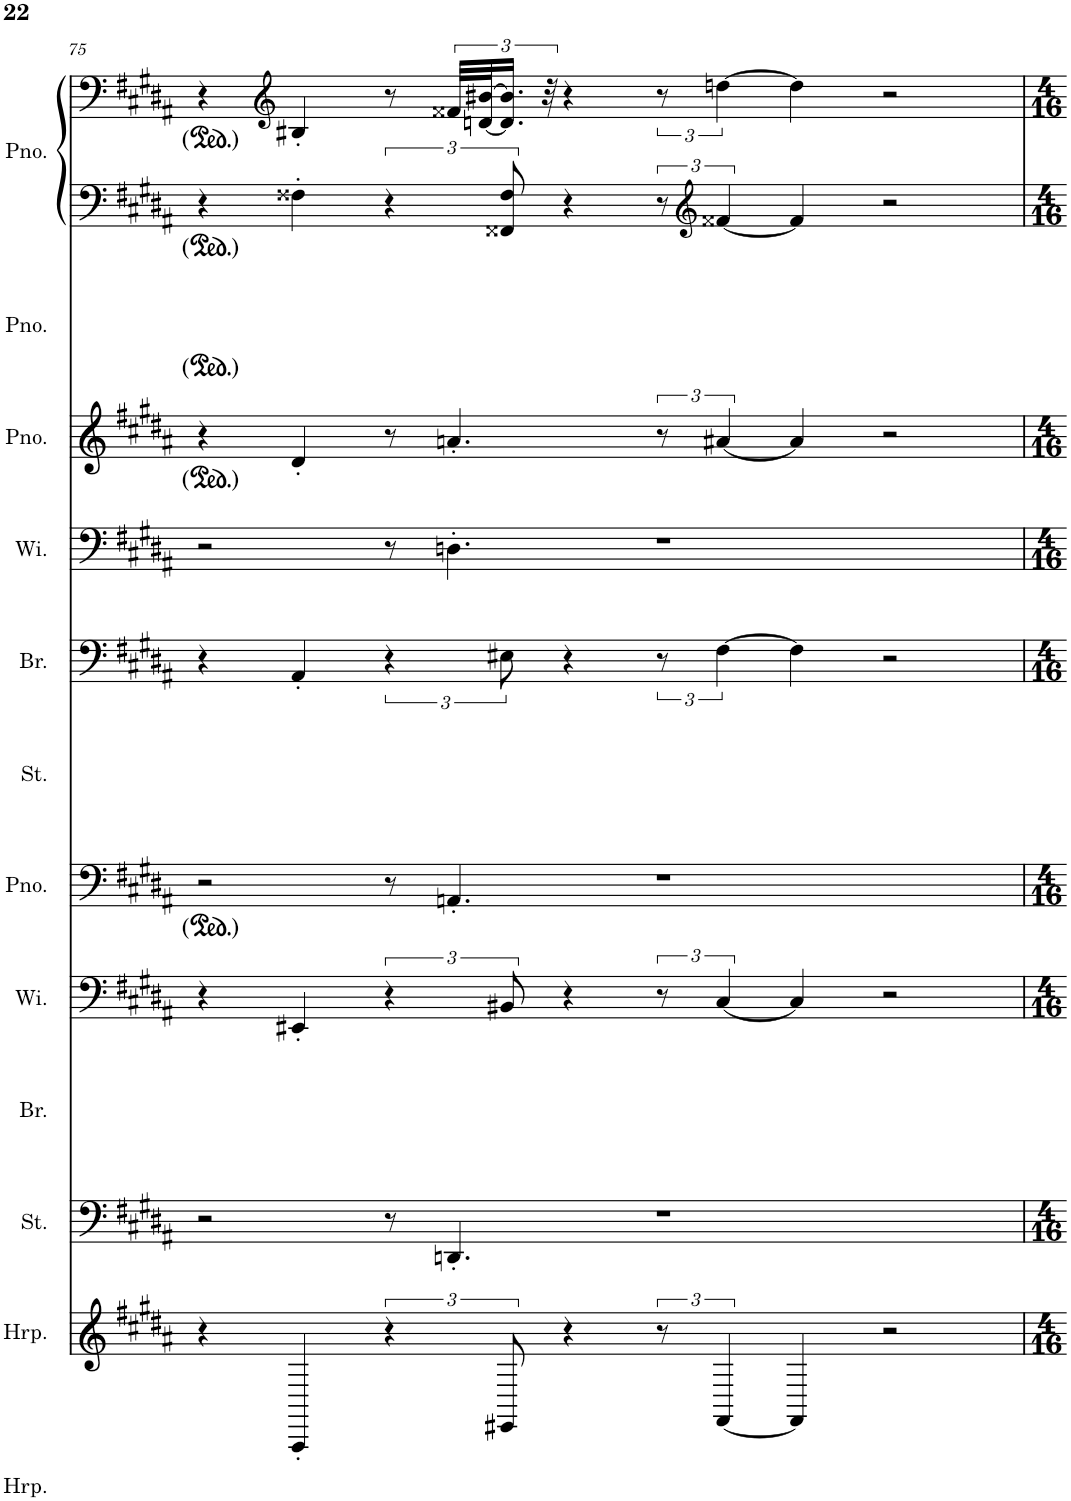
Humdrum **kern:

**kern	**kern	**kern	**kern	**kern	**kern	**kern	**kern	**kern	**kern	**kern	**kern	**kern
*part12	*part11	*part10	*part9	*part8	*part7	*part6	*part5	*part4	*part3	*part2	*part1	*part1
*staff13	*staff12	*staff11	*staff10	*staff9	*staff8	*staff7	*staff6	*staff5	*staff4	*staff3	*staff2	*staff1
*I"Harp	*I"Harp	*I"Strings	*I"Brass	*I"Winds	*I"Piano	*I"Strings	*I"Brass	*I"Winds	*I"Piano	*I"Piano	*I"Piano	*
*I'Hrp.	*I'Hrp.	*I'St.	*I'Br.	*I'Wi.	*I'Pno.	*I'St.	*I'Br.	*I'Wi.	*I'Pno.	*I'Pno.	*I'Pno.	*
!!LO:PB:g=z
*clefG2	*clefG2	*clefF4	*clefG2	*clefF4	*clefF4	*clefG2	*clefF4	*clefF4	*clefG2	*clefG2	*clefF4	*clefF4
*k[f#c#g#d#a#]	*k[f#c#g#d#a#]	*k[f#c#g#d#a#]	*k[f#c#g#d#a#]	*k[f#c#g#d#a#]	*k[f#c#g#d#a#]	*k[f#c#g#d#a#]	*k[f#c#g#d#a#]	*k[f#c#g#d#a#]	*k[f#c#g#d#a#]	*k[f#c#g#d#a#]	*k[f#c#g#d#a#]	*k[f#c#g#d#a#]
*M4/2	*M4/2	*M4/2	*M4/2	*M4/2	*M4/2	*M4/2	*M4/2	*M4/2	*M4/2	*M4/2	*M4/2	*M4/2
=75	=75	=75	=75	=75	=75	=75	=75	=75	=75	=75	=75	=75
0r	4r	2r	0r	4r	2r	0r	4r	2r	4r	0r	4r	4r
*	*	*	*	*	*	*	*	*	*	*	*	*clefG2
.	4AAA#'/	.	.	4EE#X'/	.	.	4AA#'/	.	4d#'/	.	4F##X'\	4B#X'/
.	6r	8r	.	6r	8r	.	6r	8r	8r	.	6r	8r
.	.	4.DDn'/	.	.	4.AAn'/	.	.	4.Dn'\	4.an'/	.	.	48f##X/LLL
.	.	.	.	.	.	.	.	.	.	.	.	[48dn/ [48b#X/J
.	12EE#X/	.	.	12BB#X/	.	.	12E#X\	.	.	.	12FF##X/ 12F##/	24.d/] 24.b#/]JJ
.	.	.	.	.	.	.	.	.	.	.	.	48r
.	4r	.	.	4r	.	.	4r	.	.	.	4r	4r
.	12r	1r	.	12r	1r	.	12r	1r	12r	.	12r	12r
*	*	*	*	*	*	*	*	*	*	*	*clefG2	*
.	[6FF#/	.	.	[6C#/	.	.	[6F#\	.	[6a#X/	.	[6f##X/	[6ddn\
.	4FF#/]	.	.	4C#/]	.	.	4F#\]	.	4a#/]	.	4f##/]	4dd\]
.	2r	.	.	2r	.	.	2r	.	2r	.	2r	2r
=	=	=	=	=	=	=	=	=	=	=	=	=
*-	*-	*-	*-	*-	*-	*-	*-	*-	*-	*-	*-	*-
